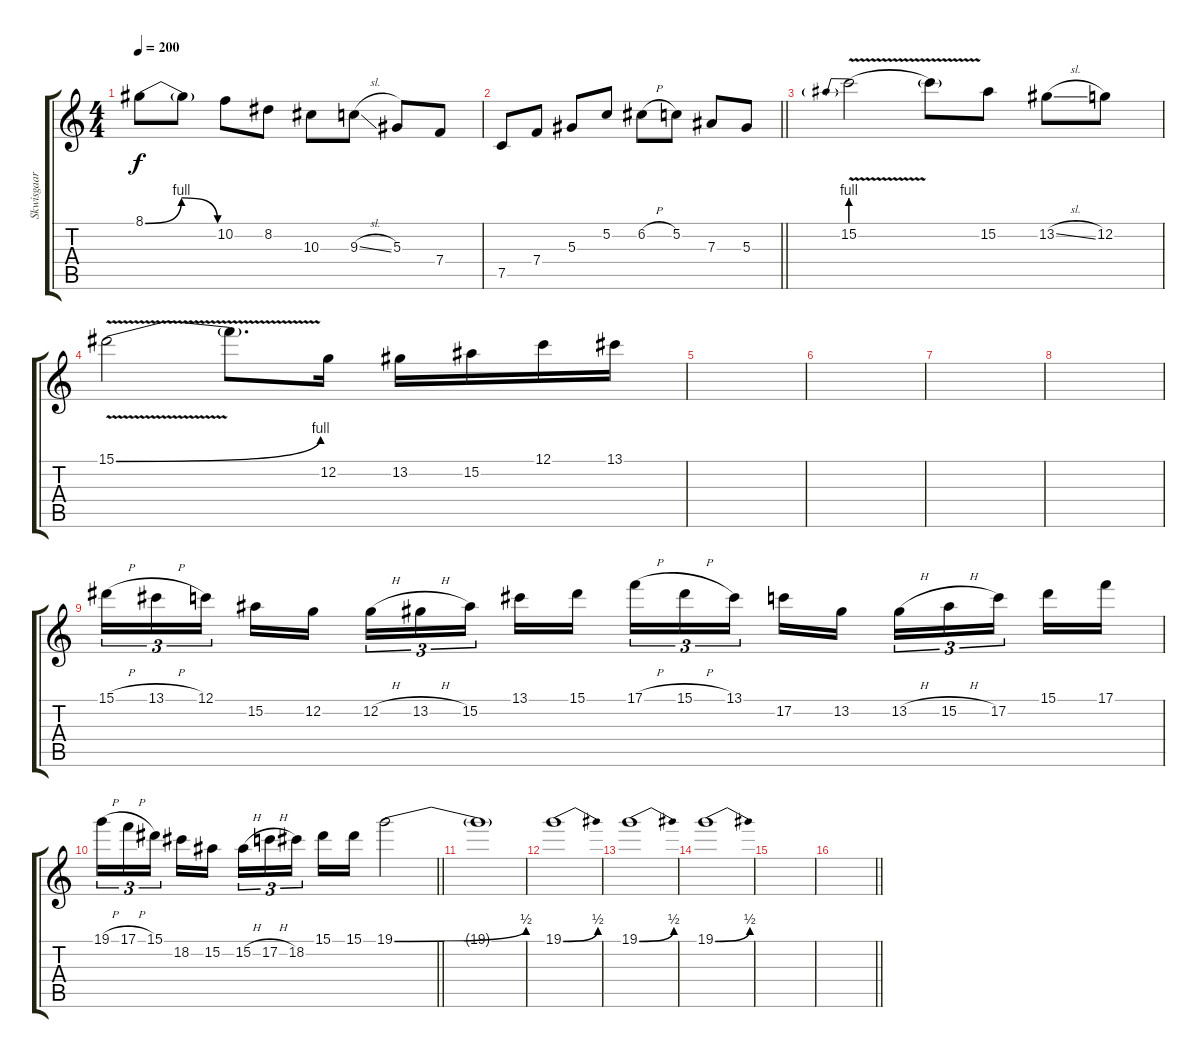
\track ("Skwisgaar Skwigelf (Harmony Guitar 1)" "Skwisgaar ") {instrument distortionguitar}
\staff {score tabs}
\tuning (C4 G3 Eb3 Bb2 F2 C2) {hide}
\ts (4 4)
\tempo 200
\clef g2
\ks c
8.1{be (bendrelease 0 0 30 4 30 4 60 0)}.8{dy f} 8.1{t}.8 10.2.8 8.2.8 10.3.8 9.3{sl}.8 5.3.8 7.4.8 |
\barLineRight lightlight
7.5.8 7.4.8 5.3.8 5.2.8 6.2{h}.8 5.2.8 7.3.8 5.3.8 |
15.2{be (prebend 0 4 60 4) v}.2 15.2{t}.8 15.2.8 13.2{sl}.8 12.2.8 |
15.1{be (bend 0 0 60 4) v}.2 15.1{t}.8{d} 12.2.16 13.2.16 15.2.16 12.1.16 13.1.16 |
|
|
|
|
15.1{h}.16{tu (3 2)} 13.1{h}.16{tu (3 2)} 12.1.16{tu (3 2) beam splitsecondary} 15.2.16 12.2.16 12.2{h}.16{tu (3 2)} 13.2{h}.16{tu (3 2)} 15.2.16{tu (3 2) beam splitsecondary} 13.1.16 15.1.16 17.1{h}.16{tu (3 2)} 15.1{h}.16{tu (3 2)} 13.1.16{tu (3 2) beam splitsecondary} 17.2.16 13.2.16 13.2{h}.16{tu (3 2)} 15.2{h}.16{tu (3 2)} 17.2.16{tu (3 2) beam splitsecondary} 15.1.16 17.1.16 |
\barLineRight lightlight
19.1{h}.16{tu (3 2)} 17.1{h}.16{tu (3 2)} 15.1.16{tu (3 2) beam splitsecondary} 18.2.16 15.2.16 15.2{h}.16{tu (3 2)} 17.2{h}.16{tu (3 2)} 18.2.16{tu (3 2) beam splitsecondary} 15.1.16 15.1.16 19.1{be (bend 0 0 60 2)}.2 |
19.1{t}.1{volume 3} |
19.1{be (bend 0 0 60 2)}.1 |
19.1{be (bend 0 0 60 2)}.1 |
19.1{be (bend 0 0 60 2)}.1 |
|
\barLineRight lightlight
